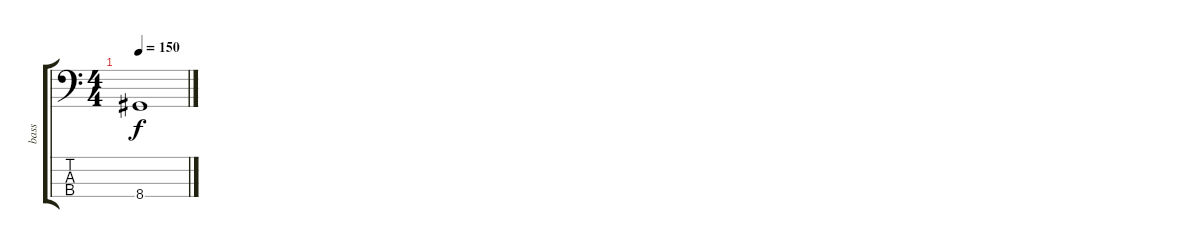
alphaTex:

\track ("bass" "bass") {instrument electricbasspick}
\staff {score tabs}
\tuning (F2 C2 G1 C1) {hide}
\ts (4 4)
\tempo 150
\clef f4
\ks c
8.4{t}.1{dy f}
